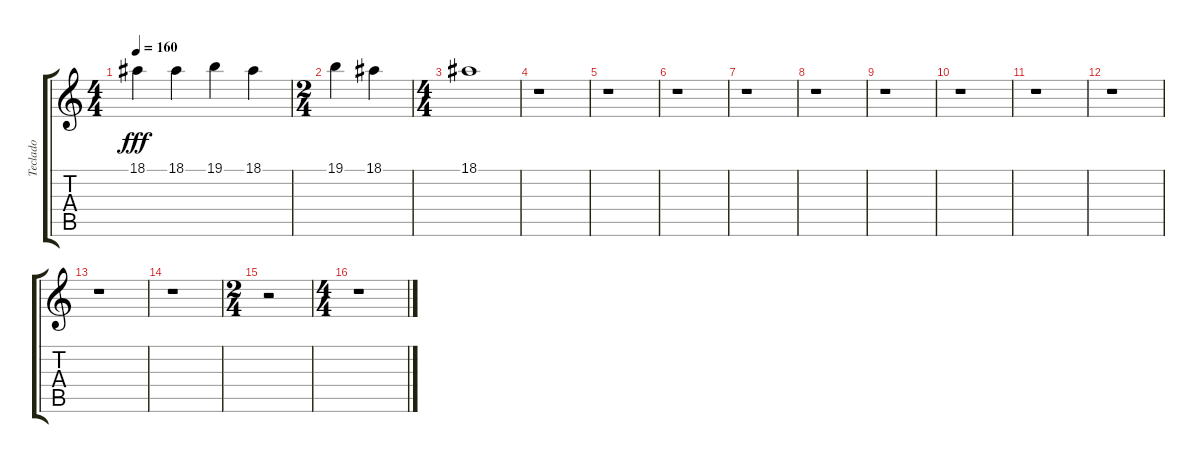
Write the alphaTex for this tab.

\track ("Teclado" "Teclado") {instrument stringensemble1}
\staff {score tabs}
\tuning (E4 B3 G3 D3 A2 E2) {hide}
\ts (4 4)
\tempo 160
\clef g2
\ks c
18.1.4{dy fff} 18.1.4 19.1.4 18.1.4 |
\ts (2 4)
19.1.4 18.1.4 |
\ts (4 4)
18.1.1 |
r.1 |
r.1 |
r.1 |
r.1 |
r.1 |
r.1 |
r.1 |
r.1 |
r.1 |
r.1 |
r.1 |
\ts (2 4)
r.2 |
\ts (4 4)
r.1
